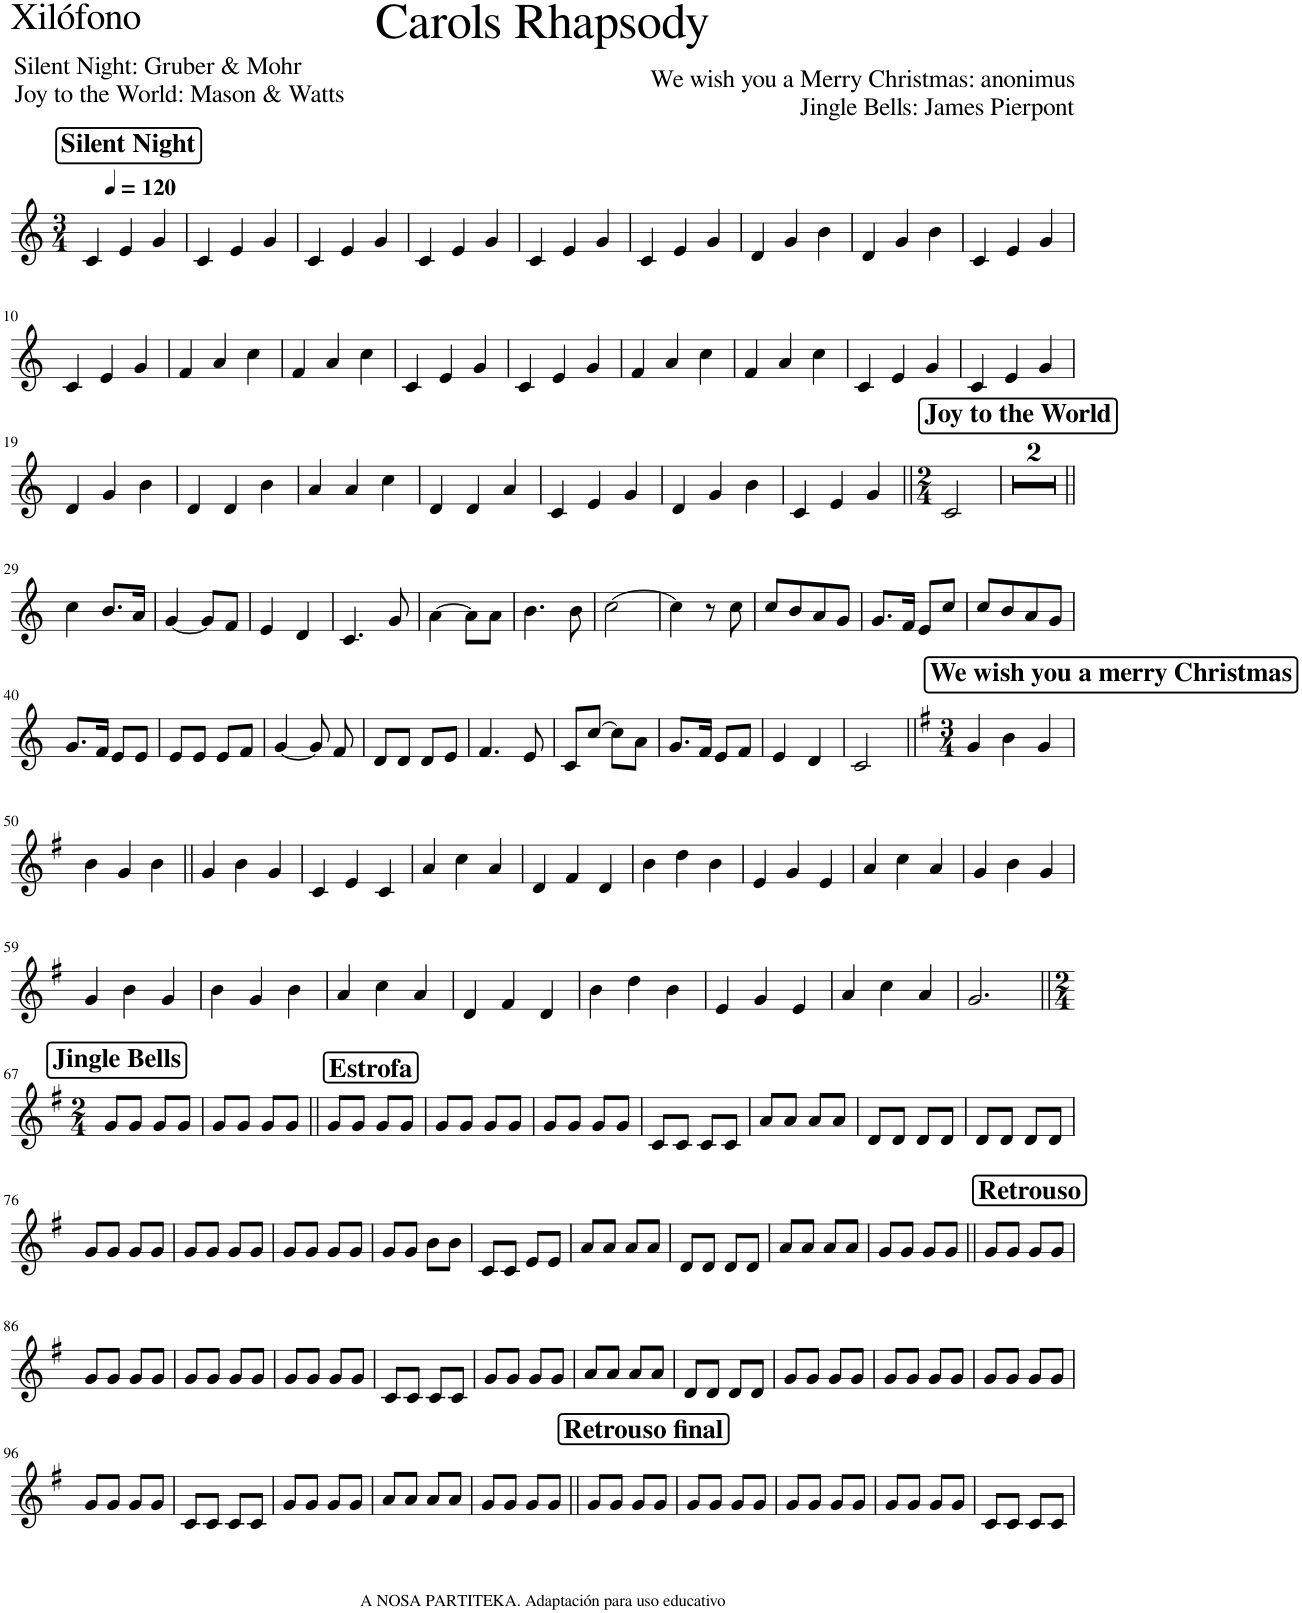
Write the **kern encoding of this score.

**kern
*part1
*staff1
*I"Xilófono
*I'Xil.
*clefG2
*Trd-7c-12
*k[]
*M3/4
*MM120
!!LO:REH:place=s1:a:B:cj:fs=14:t=Silent Night
=1
4c/
4e/
4g/
=2
4c/
4e/
4g/
=3
4c/
4e/
4g/
=4
4c/
4e/
4g/
=5
4c/
4e/
4g/
=6
4c/
4e/
4g/
=7
4d/
4g/
4b\
=8
4d/
4g/
4b\
=9
4c/
4e/
4g/
!!LO:LB:g=z
=10
4c/
4e/
4g/
=11
4f/
4a/
4cc\
=12
4f/
4a/
4cc\
=13
4c/
4e/
4g/
=14
4c/
4e/
4g/
=15
4f/
4a/
4cc\
=16
4f/
4a/
4cc\
=17
4c/
4e/
4g/
=18
4c/
4e/
4g/
!!LO:LB:g=z
=19
4d/
4g/
4b\
=20
4d/
4d/
4b\
=21
4a/
4a/
4cc\
=22
4d/
4d/
4a/
=23
4c/
4e/
4g/
=24
4d/
4g/
4b\
=25
4c/
4e/
4g/
=26||
*M2/4
2c/
!!LO:REH:place=s1:a:B:cj:fs=14:t=Joy to the World
=27
2r
=28
2r
!!LO:LB:g=z
=29||
4cc\
8.b/L
16a/Jk
=30
[4g/
8g/L]
8f/J
=31
4e/
4d/
=32
4.c/
8g/
=33
[4a\
8a\L]
8a\J
=34
4.b\
8b\
=35
[>2cc\
=36
4cc\]
8r
8cc\
=37
8cc/L
8b/
8a/
8g/J
=38
8.g/L
16f/Jk
8e/L
8cc/J
=39
8cc/L
8b/
8a/
8g/J
!!LO:LB:g=z
=40
8.g/L
16f/Jk
8e/L
8e/J
=41
8e/L
8e/J
8e/L
8f/J
=42
[4g/
8g/]
8f/
=43
8d/L
8d/J
8d/L
8e/J
=44
4.f/
8e/
=45
8c/L
[8cc/J
8cc\L]
8a\J
=46
8.g/L
16f/Jk
8e/L
8f/J
=47
4e/
4d/
=48
2c/
!!LO:REH:place=s1:a:B:cj:fs=14:t=We wish you a merry Christmas
=49||
*k[f#]
*M3/4
4g/
4b\
4g/
!!LO:LB:g=z
=50
4b\
4g/
4b\
=51||
4g/
4b\
4g/
=52
4c/
4e/
4c/
=53
4a/
4cc\
4a/
=54
4d/
4f#/
4d/
=55
4b\
4dd\
4b\
=56
4e/
4g/
4e/
=57
4a/
4cc\
4a/
=58
4g/
4b\
4g/
!!LO:LB:g=z
=59
4g/
4b\
4g/
=60
4b\
4g/
4b\
=61
4a/
4cc\
4a/
=62
4d/
4f#/
4d/
=63
4b\
4dd\
4b\
=64
4e/
4g/
4e/
=65
4a/
4cc\
4a/
=66
2.g/
!!LO:LB:g=z
!!LO:REH:place=s1:a:B:cj:fs=14:t=Jingle Bells
=67||
*M2/4
8g/L
8g/J
8g/L
8g/J
=68
8g/L
8g/J
8g/L
8g/J
!!LO:REH:place=s1:a:B:cj:fs=14:t=Estrofa
=69||
8g/L
8g/J
8g/L
8g/J
=70
8g/L
8g/J
8g/L
8g/J
=71
8g/L
8g/J
8g/L
8g/J
=72
8c/L
8c/J
8c/L
8c/J
=73
8a/L
8a/J
8a/L
8a/J
=74
8d/L
8d/J
8d/L
8d/J
=75
8d/L
8d/J
8d/L
8d/J
!!LO:LB:g=z
=76
8g/L
8g/J
8g/L
8g/J
=77
8g/L
8g/J
8g/L
8g/J
=78
8g/L
8g/J
8g/L
8g/J
=79
8g/L
8g/J
8b\L
8b\J
=80
8c/L
8c/J
8e/L
8e/J
=81
8a/L
8a/J
8a/L
8a/J
=82
8d/L
8d/J
8d/L
8d/J
=83
8a/L
8a/J
8a/L
8a/J
=84
8g/L
8g/J
8g/L
8g/J
!!LO:REH:place=s1:a:B:cj:fs=14:t=Retrouso
=85||
8g/L
8g/J
8g/L
8g/J
!!LO:LB:g=z
=86
8g/L
8g/J
8g/L
8g/J
=87
8g/L
8g/J
8g/L
8g/J
=88
8g/L
8g/J
8g/L
8g/J
=89
8c/L
8c/J
8c/L
8c/J
=90
8g/L
8g/J
8g/L
8g/J
=91
8a/L
8a/J
8a/L
8a/J
=92
8d/L
8d/J
8d/L
8d/J
=93
8g/L
8g/J
8g/L
8g/J
=94
8g/L
8g/J
8g/L
8g/J
=95
8g/L
8g/J
8g/L
8g/J
!!LO:LB:g=z
=96
8g/L
8g/J
8g/L
8g/J
=97
8c/L
8c/J
8c/L
8c/J
=98
8g/L
8g/J
8g/L
8g/J
=99
8a/L
8a/J
8a/L
8a/J
=100
8g/L
8g/J
8g/L
8g/J
!!LO:REH:place=s1:a:B:cj:fs=14:t=Retrouso final
=101||
8g/L
8g/J
8g/L
8g/J
=102
8g/L
8g/J
8g/L
8g/J
=103
8g/L
8g/J
8g/L
8g/J
=104
8g/L
8g/J
8g/L
8g/J
=
*-
